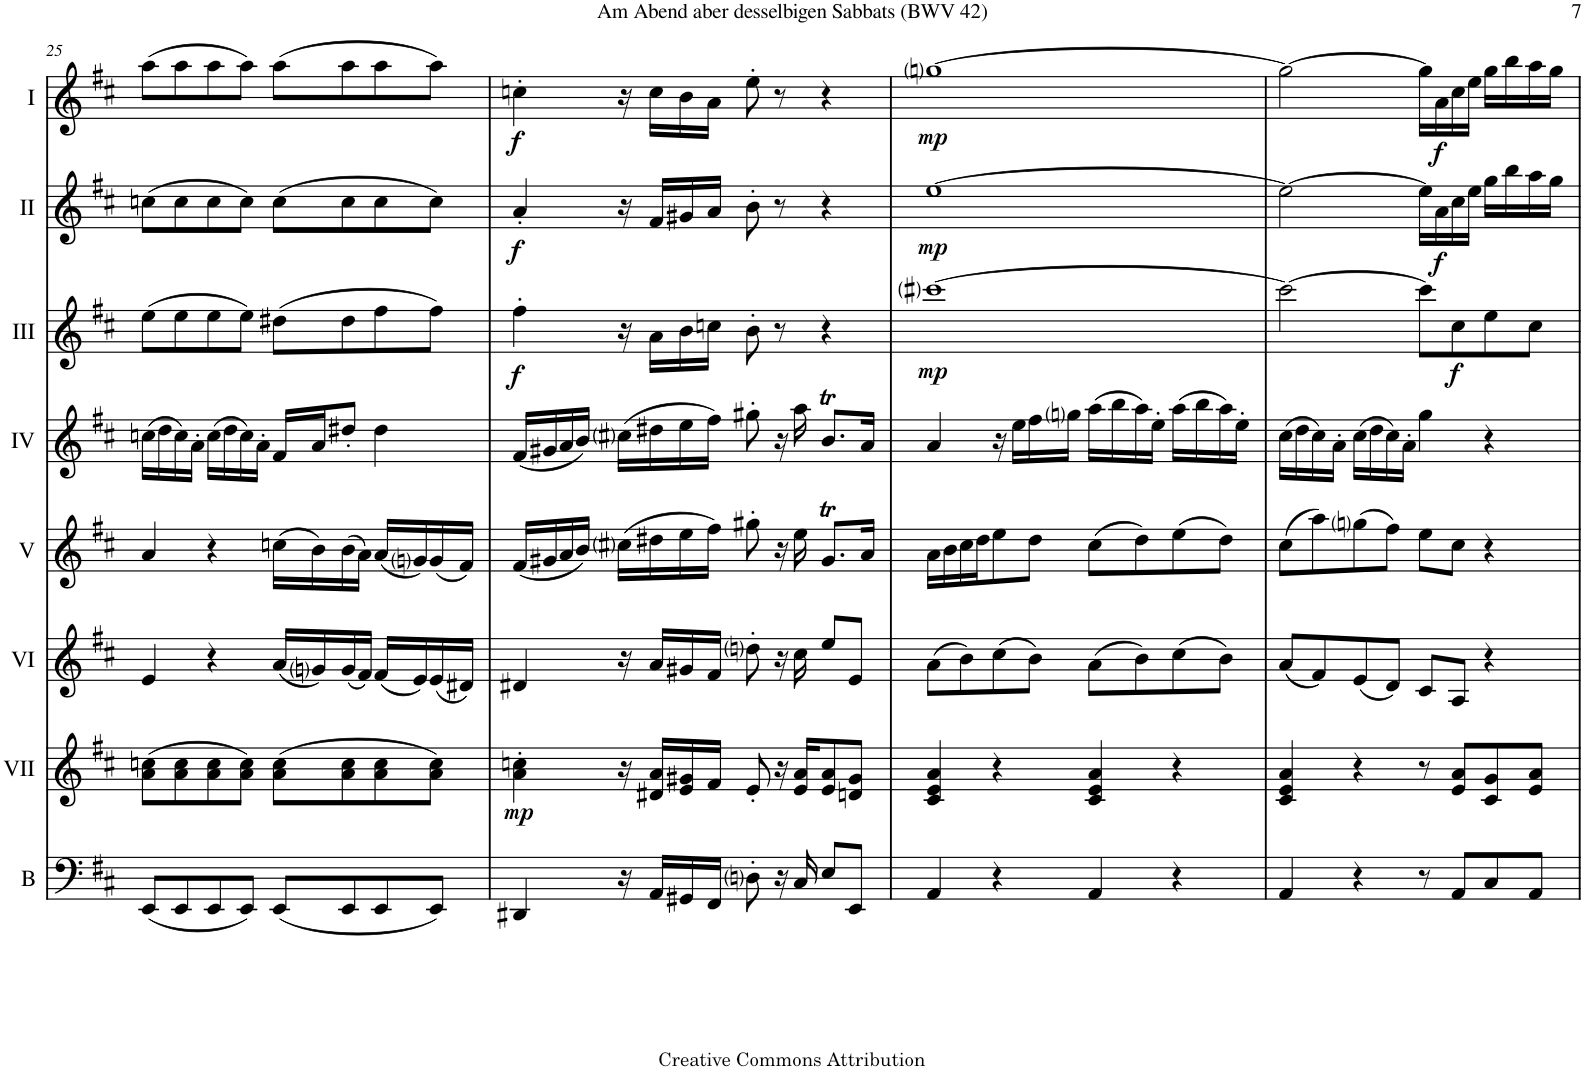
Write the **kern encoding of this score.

**kern	**kern	**dynam	**kern	**kern	**kern	**kern	**dynam	**kern	**dynam	**kern	**dynam
*part8	*part7	*part7	*part6	*part5	*part4	*part3	*part3	*part2	*part2	*part1	*part1
*staff8	*staff7	*staff7	*staff6	*staff5	*staff4	*staff3	*staff3	*staff2	*staff2	*staff1	*staff1
*I"Bass	*I"Acc. 7	*	*I"Acc. 6	*I"Acc. 5	*I"Acc. 4	*I"Acc. 3	*	*I"Acc. 2	*	*I"Acc. 1	*
*I'B	*	*	*	*	*	*	*	*	*	*	*
!!LO:PB:g=z
*clefF4	*clefG2	*	*clefG2	*clefG2	*clefG2	*clefG2	*	*clefG2	*	*clefG2	*
*Trd7c12	*	*	*Trd7c12	*	*	*Trd7c12	*	*	*	*	*
*k[f#c#]	*k[f#c#]	*	*k[f#c#]	*k[f#c#]	*k[f#c#]	*k[f#c#]	*	*k[f#c#]	*	*k[f#c#]	*
*M2/2	*M2/2	*	*M2/2	*M2/2	*M2/2	*M2/2	*	*M2/2	*	*M2/2	*
*met(c|)	*met(c|)	*	*met(c|)	*met(c|)	*met(c|)	*met(c|)	*	*met(c|)	*	*met(c|)	*
=25	=25	=25	=25	=25	=25	=25	=25	=25	=25	=25	=25
(8EE/L	(8a\ 8ccn\L	.	4e/	4a/	(16ccn\LL	(8ee\L	.	(8ccn\L	.	(8aa\L	.
.	.	.	.	.	16dd\	.	.	.	.	.	.
8EE/	8a\ 8cc\	.	.	.	16cc\)	8ee\	.	8cc\	.	8aa\	.
.	.	.	.	.	16a'\JJ	.	.	.	.	.	.
8EE/	8a\ 8cc\	.	4r	4r	(16cc\LL	8ee\	.	8cc\	.	8aa\	.
.	.	.	.	.	16dd\	.	.	.	.	.	.
8EE/J)	8a\ 8cc\J)	.	.	.	16cc\)	8ee\J)	.	8cc\J)	.	8aa\J)	.
.	.	.	.	.	16a'\JJ	.	.	.	.	.	.
(8EE/L	(8a\ 8cc\L	.	(16a/LL	(16ccn\LL	16f#/LL	(8dd#X\L	.	(8cc\L	.	(8aa\L	.
.	.	.	16gni/)	16b\)	16a/J	.	.	.	.	.	.
8EE/	8a\ 8cc\	.	(16g/	(16b\	8dd#X'/J	8dd#\	.	8cc\	.	8aa\	.
.	.	.	16f#/JJ)	16a\JJ)	.	.	.	.	.	.	.
8EE/	8a\ 8cc\	.	(16f#/LL	(16a/LL	4dd#\	8ff#\	.	8cc\	.	8aa\	.
.	.	.	16e/)	16gni/)	.	.	.	.	.	.	.
8EE/J)	8a\ 8cc\J)	.	(16e/	(16g/	.	8ff#\J)	.	8cc\J)	.	8aa\J)	.
.	.	.	16d#X/JJ)	16f#/JJ)	.	.	.	.	.	.	.
=26	=26	=26	=26	=26	=26	=26	=26	=26	=26	=26	=26
!	!	!LO:DY:b	!	!	!	!	!LO:DY:b	!	!LO:DY:b	!	!LO:DY:b
4DD#X/	4a\' 4ccn\'	mp	4d#X/	(16f#/LL	(16f#/LL	4ff#'\	f	4a'/	f	4ccn'\	f
.	.	.	.	16g#X/	16g#X/	.	.	.	.	.	.
.	.	.	.	16a/	16a/	.	.	.	.	.	.
.	.	.	.	16b/JJ)	16b/JJ)	.	.	.	.	.	.
16r	16r	.	16r	(16cc#i\LL	(16cc#i\LL	16r	.	16r	.	16r	.
16AA/LL	16d#X/ 16a/LL	.	16a/LL	16dd#X\	16dd#X\	16a\LL	.	16f#/LL	.	16cc\LL	.
16GG#X/	16e/ 16g#X/	.	16g#X/	16ee\	16ee\	16b\	.	16g#X/	.	16b\	.
16FF#/JJ	16f#/JJ	.	16f#/JJ	16ff#\JJ)	16ff#\JJ)	16ccn\JJ	.	16a/JJ	.	16a\JJ	.
8Dni'\	8e'/	.	8ddni'\	8gg#X'\	8gg#X'\	8b'\	.	8b'\	.	8ee'\	.
16r	16r	.	16r	16r	16r	8r	.	8r	.	8r	.
16C#/	16e/ 16a/KL	.	16cc#\	16ee\	16aa\	.	.	.	.	.	.
8E/L	8e/ 8a/	.	8ee/L	8.g#t/L	8.bT/L	4r	.	4r	.	4r	.
8EE/J	8dn/ 8g#/J	.	8e/J	.	.	.	.	.	.	.	.
.	.	.	.	16a/Jk	16a/Jk	.	.	.	.	.	.
=27	=27	=27	=27	=27	=27	=27	=27	=27	=27	=27	=27
!	!	!	!	!	!	!	!LO:DY:b	!	!LO:DY:b	!	!LO:DY:b
4AA/	4c#/ 4e/ 4a/	.	(8a\L	16a\LL	4a/	[1ccc#i	mp	[1ee	mp	[1ggni	mp
.	.	.	.	16b\	.	.	.	.	.	.	.
.	.	.	8b\)	16cc#\	.	.	.	.	.	.	.
.	.	.	.	16dd\J	.	.	.	.	.	.	.
4r	4r	.	(8cc#\	8ee\	16r	.	.	.	.	.	.
.	.	.	.	.	16ee\LL	.	.	.	.	.	.
.	.	.	8b\J)	8dd\J	16ff#\	.	.	.	.	.	.
.	.	.	.	.	16ggni\JJ	.	.	.	.	.	.
4AA/	4c#/ 4e/ 4a/	.	(8a\L	(8cc#\L	(16aa\LL	.	.	.	.	.	.
.	.	.	.	.	16bb\	.	.	.	.	.	.
.	.	.	8b\)	8dd\)	16aa\)	.	.	.	.	.	.
.	.	.	.	.	16ee'\JJ	.	.	.	.	.	.
4r	4r	.	(8cc#\	(8ee\	(16aa\LL	.	.	.	.	.	.
.	.	.	.	.	16bb\	.	.	.	.	.	.
.	.	.	8b\J)	8dd\J)	16aa\)	.	.	.	.	.	.
.	.	.	.	.	16ee'\JJ	.	.	.	.	.	.
=28	=28	=28	=28	=28	=28	=28	=28	=28	=28	=28	=28
4AA/	4c#/ 4e/ 4a/	.	(8a/L	(8cc#\L	(16cc#\LL	2ccc#\_	.	2ee\_	.	2gg\_	.
.	.	.	.	.	16dd\	.	.	.	.	.	.
.	.	.	8f#/)	8aa\)	16cc#\)	.	.	.	.	.	.
.	.	.	.	.	16a'\JJ	.	.	.	.	.	.
4r	4r	.	(8e/	(8ggni\	(16cc#\LL	.	.	.	.	.	.
.	.	.	.	.	16dd\	.	.	.	.	.	.
.	.	.	8d/J)	8ff#\J)	16cc#\)	.	.	.	.	.	.
.	.	.	.	.	16a'\JJ	.	.	.	.	.	.
8r	8r	.	8c#/L	8ee\L	4gg\	8ccc#\L]	.	16ee\LL]	.	16gg\LL]	.
!	!	!	!	!	!	!	!	!	!LO:DY:b	!	!LO:DY:b
.	.	.	.	.	.	.	.	16a\	f	16a\	f
!	!	!	!	!	!	!	!LO:DY:b	!	!	!	!
8AA/L	8e/ 8a/L	.	8A/J	8cc#\J	.	8cc#\	f	16cc#\	.	16cc#\	.
.	.	.	.	.	.	.	.	16ee\JJ	.	16ee\JJ	.
8C#/	8c#/ 8g/	.	4r	4r	4r	8ee\	.	16gg\LL	.	16gg\LL	.
.	.	.	.	.	.	.	.	16bb\	.	16bb\	.
8AA/J	8e/ 8a/J	.	.	.	.	8cc#\J	.	16aa\	.	16aa\	.
.	.	.	.	.	.	.	.	16gg\JJ	.	16gg\JJ	.
=	=	=	=	=	=	=	=	=	=	=	=
*-	*-	*-	*-	*-	*-	*-	*-	*-	*-	*-	*-
